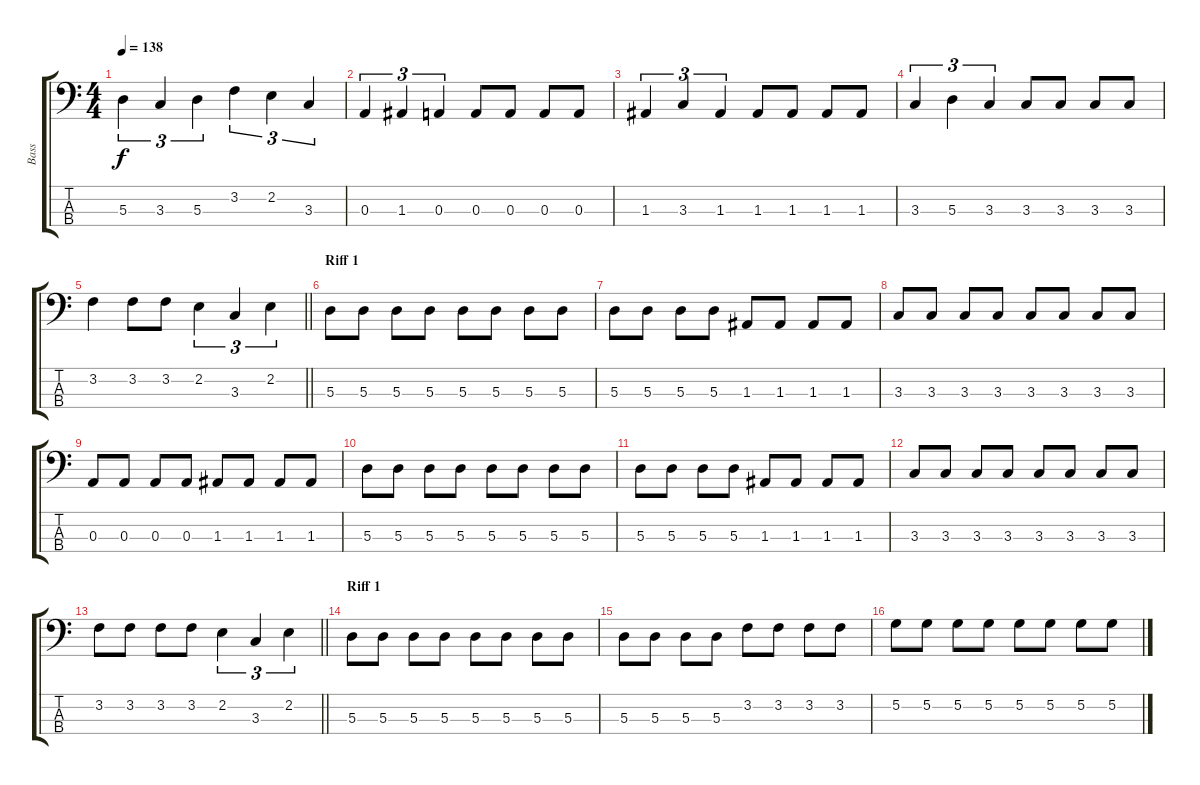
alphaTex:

\track ("Bass" "Bass") {instrument electricbasspick}
\staff {score tabs}
\tuning (G2 D2 A1 E1) {hide}
\ts (4 4)
\tempo 138
\clef f4
\ks c
5.3.4{tu (3 2) dy f} 3.3.4{tu (3 2)} 5.3.4{tu (3 2)} 3.2.4{tu (3 2)} 2.2.4{tu (3 2)} 3.3.4{tu (3 2)} |
0.3.4{tu (3 2)} 1.3.4{tu (3 2)} 0.3.4{tu (3 2)} 0.3.8 0.3.8 0.3.8 0.3.8 |
1.3.4{tu (3 2)} 3.3.4{tu (3 2)} 1.3.4{tu (3 2)} 1.3.8 1.3.8 1.3.8 1.3.8 |
3.3.4{tu (3 2)} 5.3.4{tu (3 2)} 3.3.4{tu (3 2)} 3.3.8 3.3.8 3.3.8 3.3.8 |
\barLineRight lightlight
3.2.4 3.2.8 3.2.8 2.2.4{tu (3 2)} 3.3.4{tu (3 2)} 2.2.4{tu (3 2)} |
\section ("" "Riff 1")
5.3.8 5.3.8 5.3.8 5.3.8 5.3.8 5.3.8 5.3.8 5.3.8 |
5.3.8 5.3.8 5.3.8 5.3.8 1.3.8 1.3.8 1.3.8 1.3.8 |
3.3.8 3.3.8 3.3.8 3.3.8 3.3.8 3.3.8 3.3.8 3.3.8 |
0.3.8 0.3.8 0.3.8 0.3.8 1.3.8 1.3.8 1.3.8 1.3.8 |
5.3.8 5.3.8 5.3.8 5.3.8 5.3.8 5.3.8 5.3.8 5.3.8 |
5.3.8 5.3.8 5.3.8 5.3.8 1.3.8 1.3.8 1.3.8 1.3.8 |
3.3.8 3.3.8 3.3.8 3.3.8 3.3.8 3.3.8 3.3.8 3.3.8 |
\barLineRight lightlight
3.2.8 3.2.8 3.2.8 3.2.8 2.2.4{tu (3 2)} 3.3.4{tu (3 2)} 2.2.4{tu (3 2)} |
\section ("" "Riff 1")
5.3.8 5.3.8 5.3.8 5.3.8 5.3.8 5.3.8 5.3.8 5.3.8 |
5.3.8 5.3.8 5.3.8 5.3.8 3.2.8 3.2.8 3.2.8 3.2.8 |
5.2.8 5.2.8 5.2.8 5.2.8 5.2.8 5.2.8 5.2.8 5.2.8
